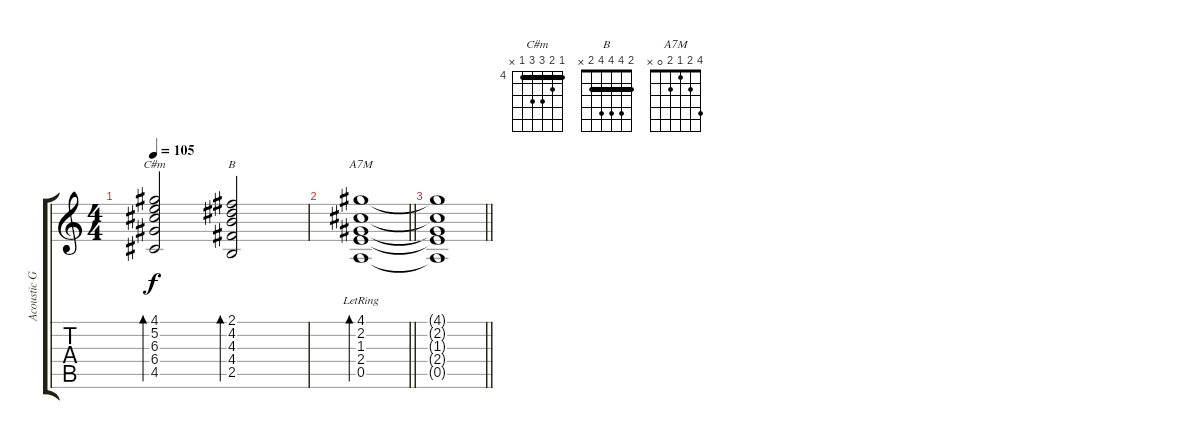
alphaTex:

\track ("Acoustic Guitar (Mattias)" "Acoustic G") {instrument acousticguitarnylon}
\staff {score tabs}
\tuning (E4 B3 G3 D3 A2 E2) {hide}
\chord ("C#m" 4 5 6 6 4 x) {firstfret 4 barre 4}
\chord ("B" 2 4 4 4 2 x) {barre 2}
\chord ("A7M" 4 2 1 2 0 x)
\ts (4 4)
\tempo 105
\clef g2
\ks c
(4.1 5.2 6.3 6.4 4.5).2{bd 240 ch "C#m" dy f} (2.1 4.2 4.3 4.4 2.5).2{bd 240 ch "B"} |
\barLineRight lightlight
(4.1{lr} 2.2{lr} 1.3{lr} 2.4{lr} 0.5{lr}).1{bd 60 ch "A7M"} |
\barLineRight lightlight
(4.1{t} 2.2{t} 1.3{t} 2.4{t} 0.5{t}).1
